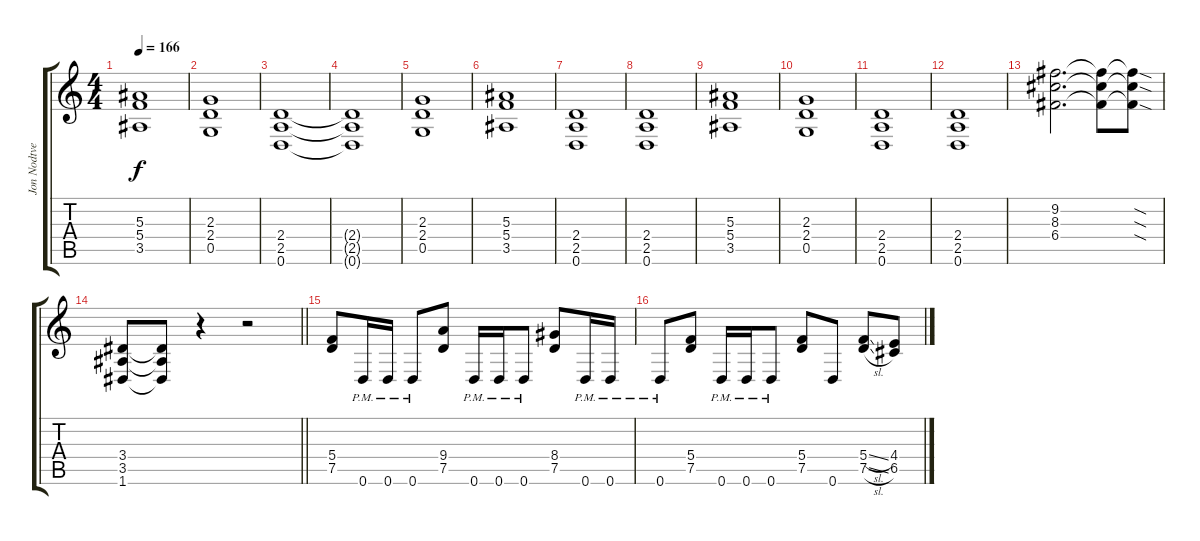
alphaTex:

\track ("Jon Nodtveidt" "Jon Nodtve") {instrument distortionguitar}
\staff {score tabs}
\tuning (D4 A3 F3 C3 G2 D2) {hide}
\ts (4 4)
\tempo 166
\clef g2
\ks c
(5.3 5.4 3.5).1{dy f} |
(2.3 2.4 0.5).1 |
(2.4 2.5 0.6).1 |
(2.4{t} 2.5{t} 0.6{t}).1 |
(2.3 2.4 0.5).1 |
(5.3 5.4 3.5).1 |
(2.4 2.5 0.6).1 |
(2.4 2.5 0.6).1 |
(5.3 5.4 3.5).1 |
(2.3 2.4 0.5).1 |
(2.4 2.5 0.6).1 |
(2.4 2.5 0.6).1 |
(9.2 8.3 6.4).2{d} (9.2{t} 8.3{t} 6.4{t}).8 (9.2{sod t} 8.3{sod t} 6.4{sod t}).8 |
\barLineRight lightlight
(3.4 3.5 1.6).8 (3.4{t} 3.5{t} 1.6{t}).8 r.4 r.2 |
(5.4 7.5).8 0.6{pm}.16 0.6{pm}.16 0.6{pm}.8 (9.4 7.5).8 0.6{pm}.16 0.6{pm}.16 0.6{pm}.8 (8.4 7.5).8 0.6{pm}.16 0.6{pm}.16 |
0.6{pm}.8 (5.4 7.5).8 0.6{pm}.16 0.6{pm}.16 0.6{pm}.8 (5.4 7.5).8 0.6.8 (5.4{sl} 7.5{sl}).8 (4.4 6.5).8
